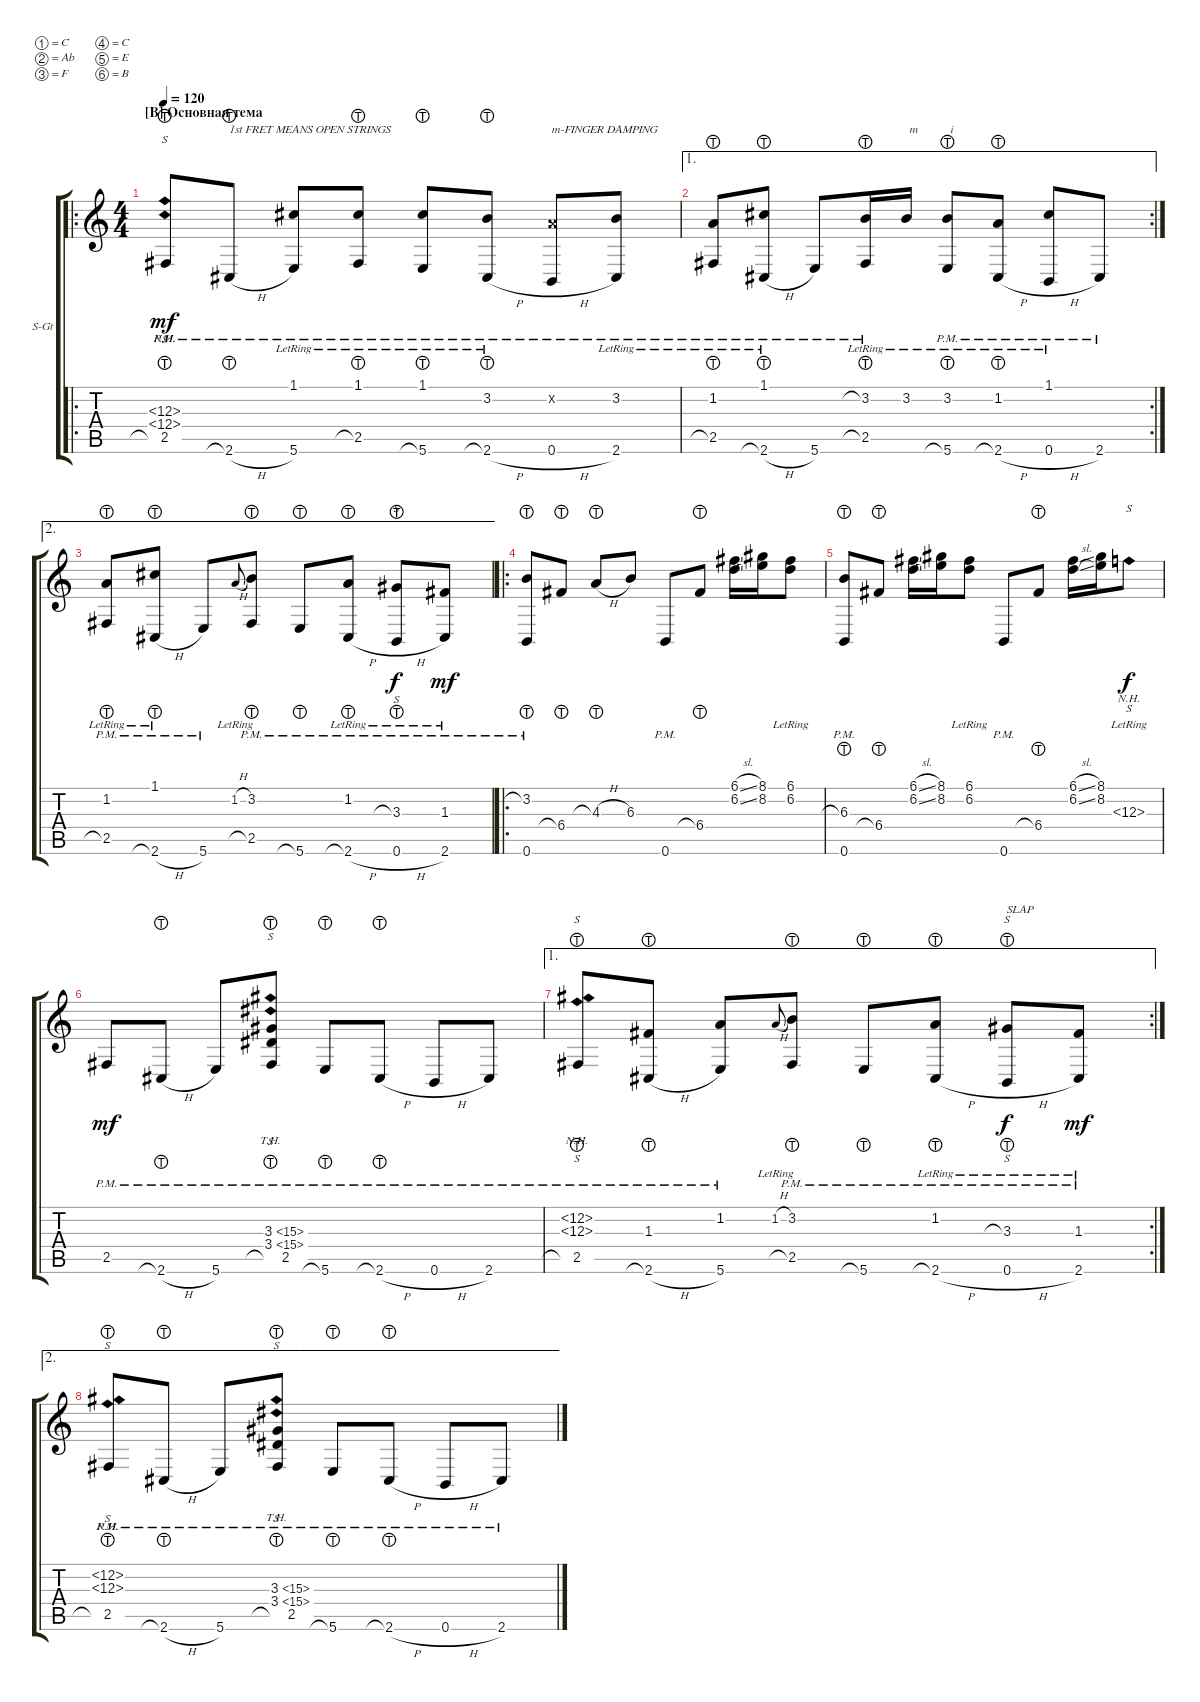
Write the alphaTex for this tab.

\defaultSystemsLayout 4
\bracketExtendMode groupsimilarinstruments
\firstSystemTrackNameOrientation horizontal
\otherSystemsTrackNameOrientation horizontal
\track ("Steel Guitar" "S-Gt") {instrument acousticguitarsteel}
\staff {score tabs}
\tuning (C4 Ab3 F3 C3 E2 B1)
\ro
\ts (4 4)
\section ("B" "Основная тема")
\tempo 120
\clef g2
\ks c
(2.5{lht pm} 13.3{nh} 13.4{nh}).8{s dy mf} 2.6{h lht pm}.8{txt "1st FRET MEANS OPEN STRINGS"} (5.6{pm} 1.1{lr}).8 (2.5{lht pm} 1.1{lr}).8 (5.6{lht pm} 1.1{lr}).8 (2.6{h lht pm} 3.2{lr}).8 (0.6{h pm} 1.2{x}).8{txt "m-FINGER DAMPING"} (2.6{pm} 3.2{lr}).8 |
\ae 1
\rc 2
(2.5{lht pm} 1.2{lr}).8 (2.6{h lht pm} 1.1{lr}).8 5.6{pm}.8 (2.5{lht pm} 3.2{lht lr}).16 3.2{lr}.16{txt " m"} (5.6{lht pm} 3.2{lr}).8{txt " i"} (2.6{h lht pm} 1.2{lr}).8 (0.6{h pm} 1.1{lr}).8 2.6{pm}.8 |
\ae 2
(2.5{lht pm} 1.2{lr}).8 (2.6{h lht pm} 1.1{lr}).8 5.6{pm}.8 1.2{h lr}.8{gr onbeat} (2.5{lht pm} 3.2{lr}).8 5.6{lht pm}.8 (2.6{h lht pm} 1.2{lr}).8 (0.6{h pm} 3.3{lht lr}).8{s dy f} (2.6{pm} 1.3{lr}).8{dy mf} |
\ro
(0.6{pm} 3.2{lht}).8 6.4{lht}.8 4.3{h lht}.8 6.3.8 0.6{pm}.8 6.4{lht}.8 (6.1{sl} 6.2{sl}).16 (8.1 8.2).16 (6.1{lr} 6.2{lr}).8 |
(0.6{pm} 6.3{lht}).8 6.4{lht}.8 (6.1{sl} 6.2{sl}).16 (8.1 8.2).16 (6.1{lr} 6.2{lr}).8 0.6{pm}.8 6.4{lht}.8 (6.1{sl} 6.2{sl}).16 (8.1 8.2).16 13.3{nh lr}.8{s dy f} |
2.5{pm}.8{dy mf} 2.6{h lht pm}.8 5.6{pm}.8 (2.5{lht pm} 3.3{th 12} 3.4{th 12}).8{s} 5.6{lht pm}.8 2.6{h lht pm}.8 0.6{h pm}.8 2.6{pm}.8 |
\ae 1
\rc 2
(2.5{lht pm} 13.3{nh} 13.2{nh}).8{s} (2.6{h lht pm} 1.3).8 (5.6{pm} 1.2).8 1.2{h lr}.8{gr onbeat} (2.5{lht pm} 3.2{lr}).8 5.6{lht pm}.8 (2.6{h lht pm} 1.2{lr}).8 (0.6{h pm} 3.3{lht lr}).8{s txt "SLAP" dy f} (2.6{pm} 1.3{lr}).8{dy mf} |
\ae 2
(2.5{lht pm} 13.3{nh} 13.2{nh}).8{s} 2.6{h lht pm}.8 5.6{pm}.8 (2.5{lht pm} 3.3{th 12} 3.4{th 12}).8{s} 5.6{lht pm}.8 2.6{h lht pm}.8 0.6{h pm}.8 2.6{pm}.8
